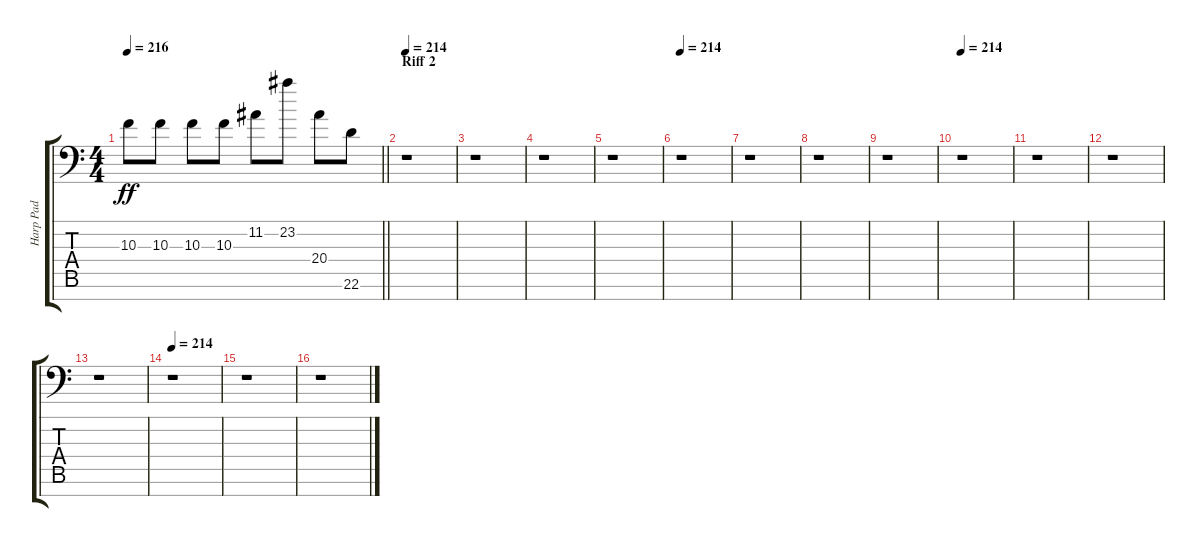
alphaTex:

\track ("Harp Pad" "Harp Pad") {instrument pad5bowed}
\staff {score tabs}
\tuning (E6 B3 G3 D3 A2 E2 C-1) {hide}
\ts (4 4)
\tempo 216
\clef f4
\barLineRight lightlight
\ks c
10.3.8{dy ff} 10.3.8 10.3.8 10.3.8 11.2.8 23.2.8 20.4.8 22.6.8 |
\section ("" "Riff 2")
\tempo 214
r.1 |
r.1 |
r.1 |
r.1 |
\tempo 214
r.1 |
r.1 |
r.1 |
r.1 |
\tempo 214
r.1 |
r.1 |
r.1 |
r.1 |
\tempo 214
r.1 |
r.1 |
r.1
